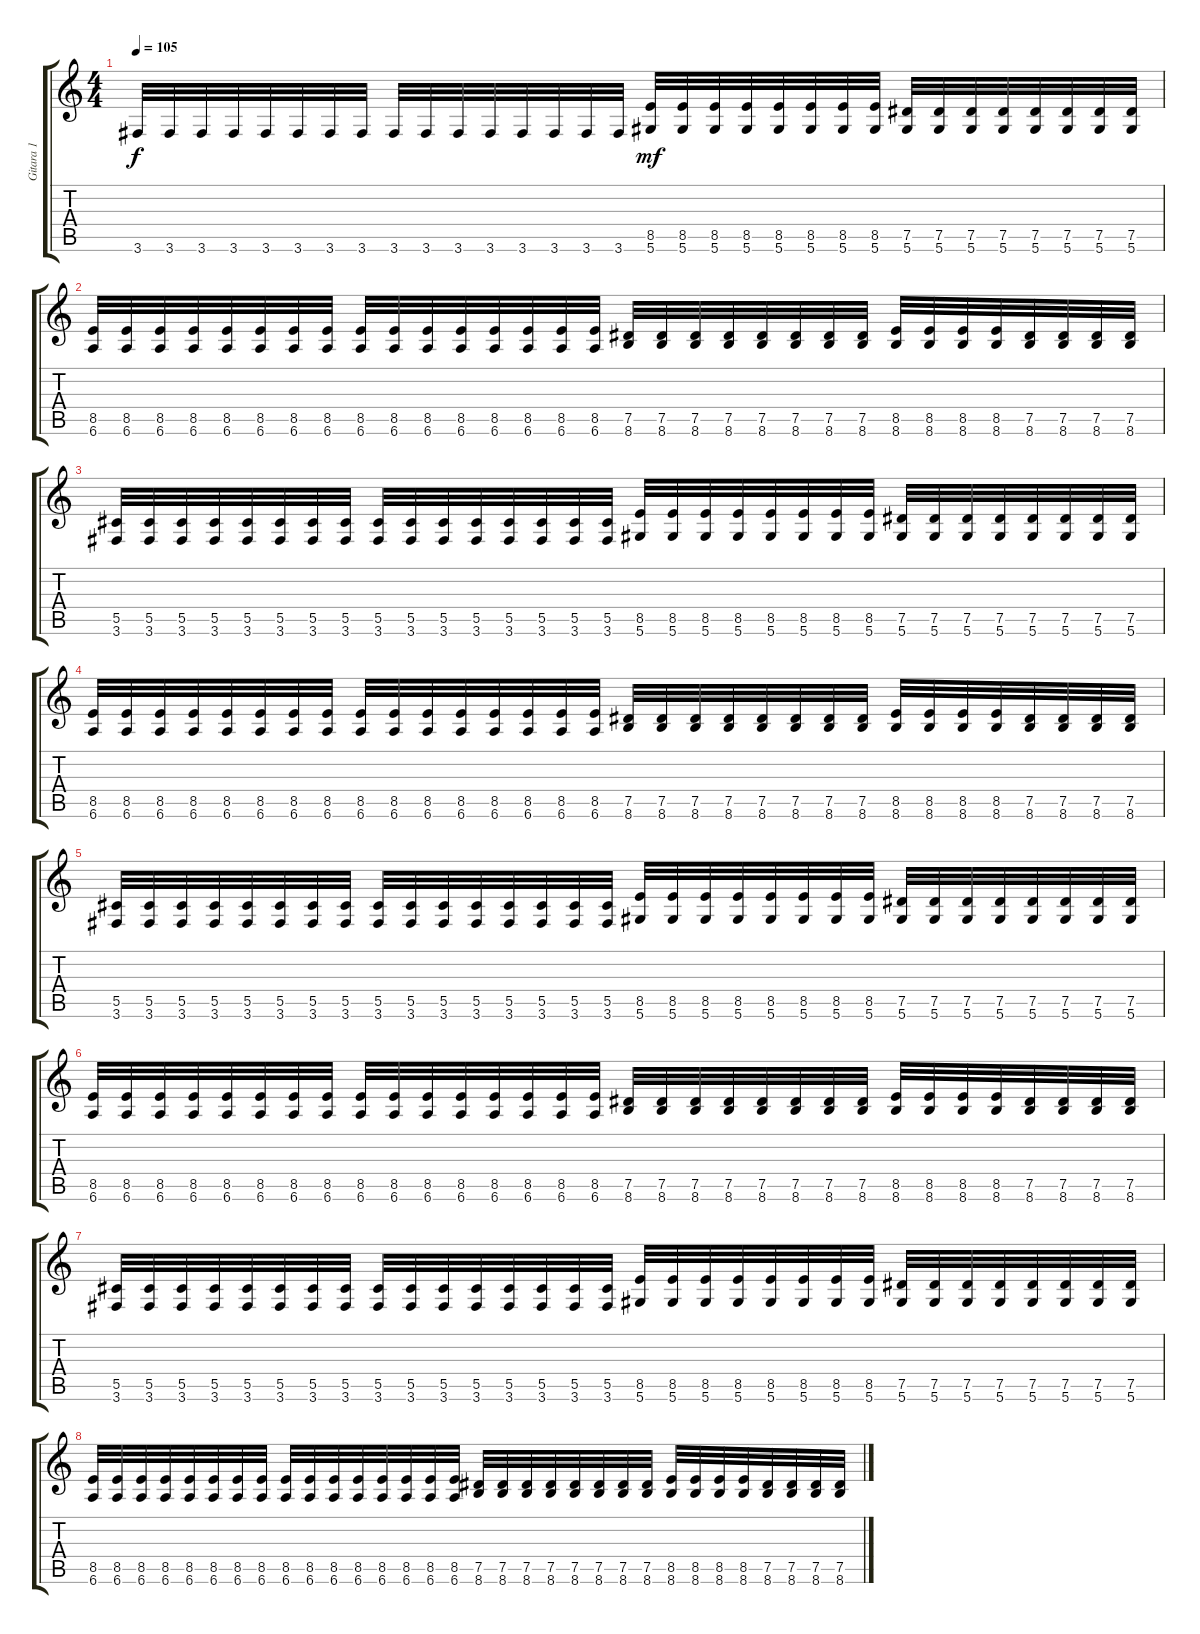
\track ("Gitara 1" "Gitara 1") {instrument overdrivenguitar}
\staff {score tabs}
\tuning (Eb4 Bb3 Gb3 Db3 Ab2 Eb2) {hide}
\ts (4 4)
\tempo 105
\clef g2
\ks c
3.6.32{dy f} 3.6.32 3.6.32 3.6.32 3.6.32 3.6.32 3.6.32 3.6.32 3.6.32 3.6.32 3.6.32 3.6.32 3.6.32 3.6.32 3.6.32 3.6.32 (8.5 5.6).32{dy mf} (8.5 5.6).32 (8.5 5.6).32 (8.5 5.6).32 (8.5 5.6).32 (8.5 5.6).32 (8.5 5.6).32 (8.5 5.6).32 (7.5 5.6).32 (7.5 5.6).32 (7.5 5.6).32 (7.5 5.6).32 (7.5 5.6).32 (7.5 5.6).32 (7.5 5.6).32 (7.5 5.6).32 |
(8.5 6.6).32 (8.5 6.6).32 (8.5 6.6).32 (8.5 6.6).32 (8.5 6.6).32 (8.5 6.6).32 (8.5 6.6).32 (8.5 6.6).32 (8.5 6.6).32 (8.5 6.6).32 (8.5 6.6).32 (8.5 6.6).32 (8.5 6.6).32 (8.5 6.6).32 (8.5 6.6).32 (8.5 6.6).32 (7.5 8.6).32 (7.5 8.6).32 (7.5 8.6).32 (7.5 8.6).32 (7.5 8.6).32 (7.5 8.6).32 (7.5 8.6).32 (7.5 8.6).32 (8.5 8.6).32 (8.5 8.6).32 (8.5 8.6).32 (8.5 8.6).32 (7.5 8.6).32 (7.5 8.6).32 (7.5 8.6).32 (7.5 8.6).32 |
(5.5 3.6).32 (5.5 3.6).32 (5.5 3.6).32 (5.5 3.6).32 (5.5 3.6).32 (5.5 3.6).32 (5.5 3.6).32 (5.5 3.6).32 (5.5 3.6).32 (5.5 3.6).32 (5.5 3.6).32 (5.5 3.6).32 (5.5 3.6).32 (5.5 3.6).32 (5.5 3.6).32 (5.5 3.6).32 (8.5 5.6).32 (8.5 5.6).32 (8.5 5.6).32 (8.5 5.6).32 (8.5 5.6).32 (8.5 5.6).32 (8.5 5.6).32 (8.5 5.6).32 (7.5 5.6).32 (7.5 5.6).32 (7.5 5.6).32 (7.5 5.6).32 (7.5 5.6).32 (7.5 5.6).32 (7.5 5.6).32 (7.5 5.6).32 |
(8.5 6.6).32 (8.5 6.6).32 (8.5 6.6).32 (8.5 6.6).32 (8.5 6.6).32 (8.5 6.6).32 (8.5 6.6).32 (8.5 6.6).32 (8.5 6.6).32 (8.5 6.6).32 (8.5 6.6).32 (8.5 6.6).32 (8.5 6.6).32 (8.5 6.6).32 (8.5 6.6).32 (8.5 6.6).32 (7.5 8.6).32 (7.5 8.6).32 (7.5 8.6).32 (7.5 8.6).32 (7.5 8.6).32 (7.5 8.6).32 (7.5 8.6).32 (7.5 8.6).32 (8.5 8.6).32 (8.5 8.6).32 (8.5 8.6).32 (8.5 8.6).32 (7.5 8.6).32 (7.5 8.6).32 (7.5 8.6).32 (7.5 8.6).32 |
(5.5 3.6).32 (5.5 3.6).32 (5.5 3.6).32 (5.5 3.6).32 (5.5 3.6).32 (5.5 3.6).32 (5.5 3.6).32 (5.5 3.6).32 (5.5 3.6).32 (5.5 3.6).32 (5.5 3.6).32 (5.5 3.6).32 (5.5 3.6).32 (5.5 3.6).32 (5.5 3.6).32 (5.5 3.6).32 (8.5 5.6).32 (8.5 5.6).32 (8.5 5.6).32 (8.5 5.6).32 (8.5 5.6).32 (8.5 5.6).32 (8.5 5.6).32 (8.5 5.6).32 (7.5 5.6).32 (7.5 5.6).32 (7.5 5.6).32 (7.5 5.6).32 (7.5 5.6).32 (7.5 5.6).32 (7.5 5.6).32 (7.5 5.6).32 |
(8.5 6.6).32 (8.5 6.6).32 (8.5 6.6).32 (8.5 6.6).32 (8.5 6.6).32 (8.5 6.6).32 (8.5 6.6).32 (8.5 6.6).32 (8.5 6.6).32 (8.5 6.6).32 (8.5 6.6).32 (8.5 6.6).32 (8.5 6.6).32 (8.5 6.6).32 (8.5 6.6).32 (8.5 6.6).32 (7.5 8.6).32 (7.5 8.6).32 (7.5 8.6).32 (7.5 8.6).32 (7.5 8.6).32 (7.5 8.6).32 (7.5 8.6).32 (7.5 8.6).32 (8.5 8.6).32 (8.5 8.6).32 (8.5 8.6).32 (8.5 8.6).32 (7.5 8.6).32 (7.5 8.6).32 (7.5 8.6).32 (7.5 8.6).32 |
(5.5 3.6).32 (5.5 3.6).32 (5.5 3.6).32 (5.5 3.6).32 (5.5 3.6).32 (5.5 3.6).32 (5.5 3.6).32 (5.5 3.6).32 (5.5 3.6).32 (5.5 3.6).32 (5.5 3.6).32 (5.5 3.6).32 (5.5 3.6).32 (5.5 3.6).32 (5.5 3.6).32 (5.5 3.6).32 (8.5 5.6).32 (8.5 5.6).32 (8.5 5.6).32 (8.5 5.6).32 (8.5 5.6).32 (8.5 5.6).32 (8.5 5.6).32 (8.5 5.6).32 (7.5 5.6).32 (7.5 5.6).32 (7.5 5.6).32 (7.5 5.6).32 (7.5 5.6).32 (7.5 5.6).32 (7.5 5.6).32 (7.5 5.6).32 |
(8.5 6.6).32 (8.5 6.6).32 (8.5 6.6).32 (8.5 6.6).32 (8.5 6.6).32 (8.5 6.6).32 (8.5 6.6).32 (8.5 6.6).32 (8.5 6.6).32 (8.5 6.6).32 (8.5 6.6).32 (8.5 6.6).32 (8.5 6.6).32 (8.5 6.6).32 (8.5 6.6).32 (8.5 6.6).32 (7.5 8.6).32 (7.5 8.6).32 (7.5 8.6).32 (7.5 8.6).32 (7.5 8.6).32 (7.5 8.6).32 (7.5 8.6).32 (7.5 8.6).32 (8.5 8.6).32 (8.5 8.6).32 (8.5 8.6).32 (8.5 8.6).32 (7.5 8.6).32 (7.5 8.6).32 (7.5 8.6).32 (7.5 8.6).32
